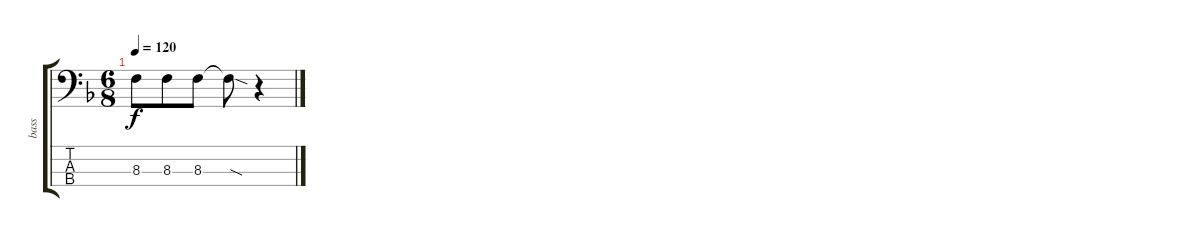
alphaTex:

\track ("bass" "bass") {instrument electricbassfinger}
\staff {score tabs}
\tuning (G2 D2 A1 E1) {hide}
\ts (6 8)
\tempo 120
\clef f4
\ks f
8.3.8{dy f} 8.3.8 8.3.8 8.3{sod t}.8 r.4
